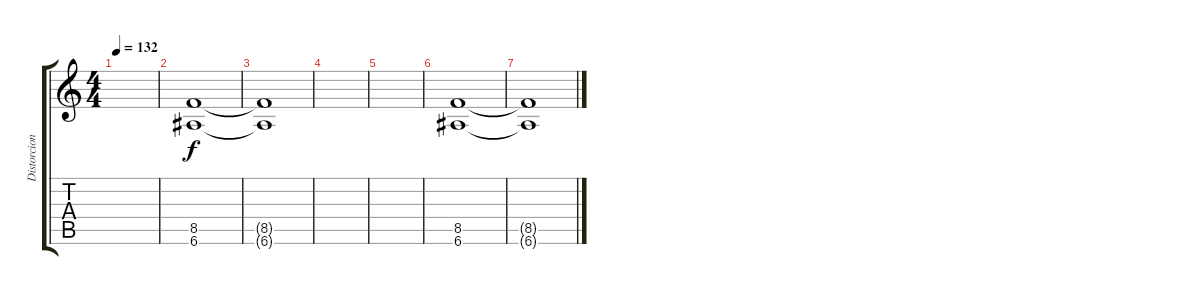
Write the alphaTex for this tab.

\track ("Distorcion" "Distorcion") {instrument distortionguitar}
\staff {score tabs}
\tuning (E4 B3 G3 D3 A2 E2) {hide}
\ts (4 4)
\tempo 132
\clef g2
\ks c
|
(8.5 6.6).1 |
(8.5{t} 6.6{t}).1 |
|
|
(8.5 6.6).1 |
(8.5{t} 6.6{t}).1
